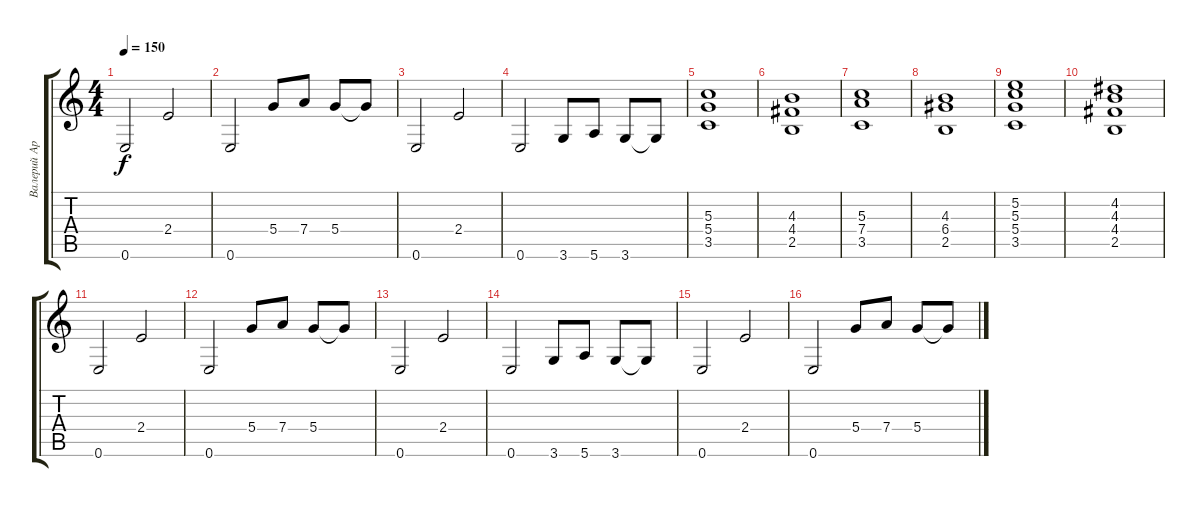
\track ("Валерий Аркадин (запись)" "Валерий Ар") {instrument distortionguitar}
\staff {score tabs}
\tuning (E4 B3 G3 D3 A2 E2) {hide}
\ts (4 4)
\tempo 150
\clef g2
\ks c
0.6.2{dy f} 2.4.2 |
0.6.2 5.4.8 7.4.8 5.4.8 5.4{t}.8 |
0.6.2 2.4.2 |
0.6.2 3.6.8 5.6.8 3.6.8 3.6{t}.8 |
(5.3 5.4 3.5).1 |
(4.3 4.4 2.5).1 |
(5.3 7.4 3.5).1 |
(4.3 6.4 2.5).1 |
(5.2 5.3 5.4 3.5).1 |
(4.2 4.3 4.4 2.5).1 |
0.6.2{instrument distortionguitar} 2.4.2 |
0.6.2 5.4.8 7.4.8 5.4.8 5.4{t}.8 |
0.6.2 2.4.2 |
0.6.2 3.6.8 5.6.8 3.6.8 3.6{t}.8 |
0.6.2 2.4.2 |
0.6.2 5.4.8 7.4.8 5.4.8 5.4{t}.8
